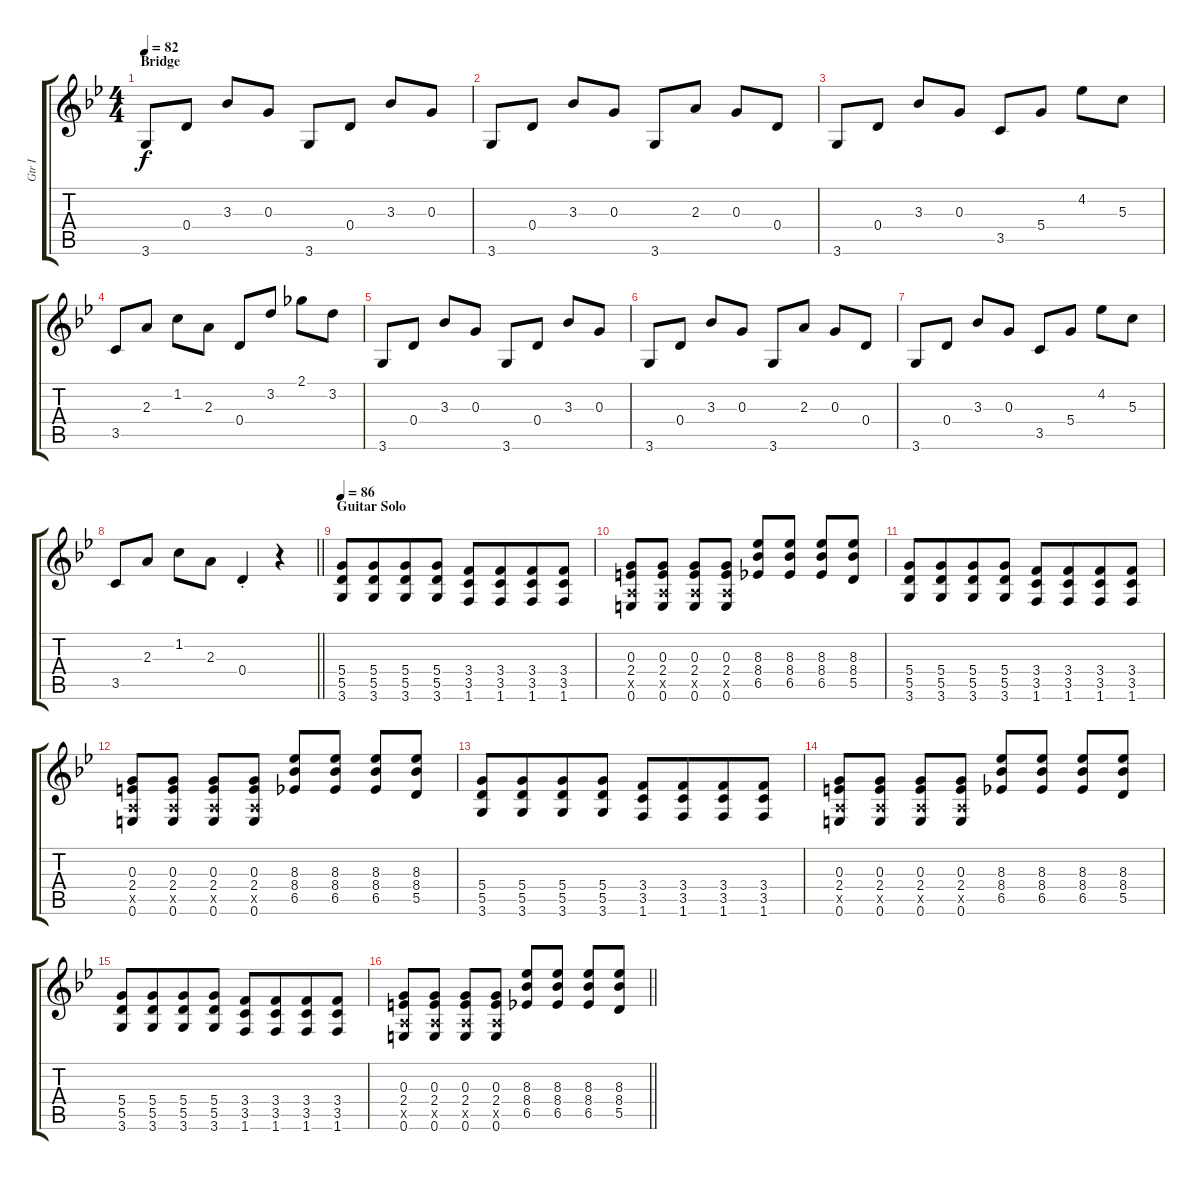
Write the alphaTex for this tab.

\track ("Gtr I" "Gtr I") {instrument distortionguitar}
\staff {score tabs}
\tuning (E4 B3 G3 D3 A2 E2) {hide}
\ts (4 4)
\section ("" "Bridge")
\tempo 82
\clef g2
\ks gminor
3.6.8{dy f} 0.4.8 3.3.8 0.3.8 3.6.8 0.4.8 3.3.8 0.3.8 |
3.6.8 0.4.8 3.3.8 0.3.8 3.6.8 2.3.8 0.3.8 0.4.8 |
3.6.8 0.4.8 3.3.8 0.3.8 3.5.8 5.4.8 4.2.8 5.3.8 |
3.5.8 2.3.8 1.2.8 2.3.8 0.4.8 3.2.8 2.1.8 3.2.8 |
3.6.8 0.4.8 3.3.8 0.3.8 3.6.8 0.4.8 3.3.8 0.3.8 |
3.6.8 0.4.8 3.3.8 0.3.8 3.6.8 2.3.8 0.3.8 0.4.8 |
3.6.8 0.4.8 3.3.8 0.3.8 3.5.8 5.4.8 4.2.8 5.3.8 |
\barLineRight lightlight
3.5.8 2.3.8 1.2.8 2.3.8 0.4{st}.4 r.4 |
\section ("" "Guitar Solo")
\tempo 86
(5.4 5.5 3.6).8{volume 13} (5.4 5.5 3.6).8{beam merge} (5.4 5.5 3.6).8 (5.4 5.5 3.6).8 (3.4 3.5 1.6).8 (3.4 3.5 1.6).8{beam merge} (3.4 3.5 1.6).8 (3.4 3.5 1.6).8 |
(0.3 2.4 0.5{x} 0.6).8 (0.3 2.4 0.5{x} 0.6).8 (0.3 2.4 0.5{x} 0.6).8 (0.3 2.4 0.5{x} 0.6).8 (8.3 8.4 6.5).8 (8.3 8.4 6.5).8 (8.3 8.4 6.5).8 (8.3 8.4 5.5).8 |
(5.4 5.5 3.6).8{volume 13} (5.4 5.5 3.6).8{beam merge} (5.4 5.5 3.6).8 (5.4 5.5 3.6).8 (3.4 3.5 1.6).8 (3.4 3.5 1.6).8{beam merge} (3.4 3.5 1.6).8 (3.4 3.5 1.6).8 |
(0.3 2.4 0.5{x} 0.6).8 (0.3 2.4 0.5{x} 0.6).8 (0.3 2.4 0.5{x} 0.6).8 (0.3 2.4 0.5{x} 0.6).8 (8.3 8.4 6.5).8 (8.3 8.4 6.5).8 (8.3 8.4 6.5).8 (8.3 8.4 5.5).8 |
(5.4 5.5 3.6).8{volume 13} (5.4 5.5 3.6).8{beam merge} (5.4 5.5 3.6).8 (5.4 5.5 3.6).8 (3.4 3.5 1.6).8 (3.4 3.5 1.6).8{beam merge} (3.4 3.5 1.6).8 (3.4 3.5 1.6).8 |
(0.3 2.4 0.5{x} 0.6).8 (0.3 2.4 0.5{x} 0.6).8 (0.3 2.4 0.5{x} 0.6).8 (0.3 2.4 0.5{x} 0.6).8 (8.3 8.4 6.5).8 (8.3 8.4 6.5).8 (8.3 8.4 6.5).8 (8.3 8.4 5.5).8 |
(5.4 5.5 3.6).8{volume 13} (5.4 5.5 3.6).8{beam merge} (5.4 5.5 3.6).8 (5.4 5.5 3.6).8 (3.4 3.5 1.6).8 (3.4 3.5 1.6).8{beam merge} (3.4 3.5 1.6).8 (3.4 3.5 1.6).8 |
\barLineRight lightlight
(0.3 2.4 0.5{x} 0.6).8 (0.3 2.4 0.5{x} 0.6).8 (0.3 2.4 0.5{x} 0.6).8 (0.3 2.4 0.5{x} 0.6).8 (8.3 8.4 6.5).8 (8.3 8.4 6.5).8 (8.3 8.4 6.5).8 (8.3 8.4 5.5).8
